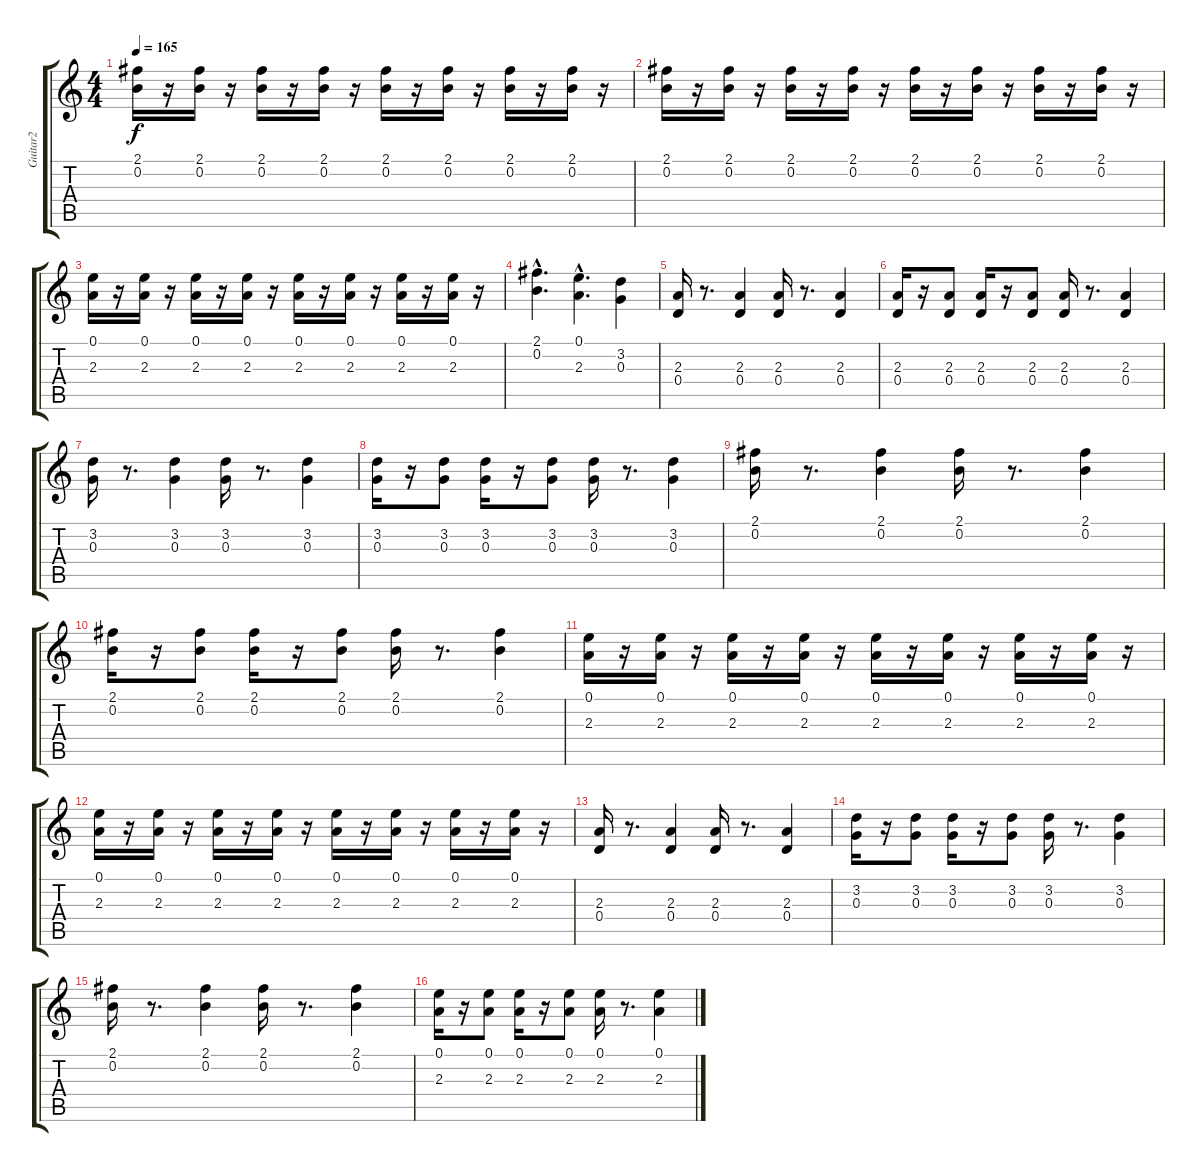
\track ("Guitar2" "Guitar2") {instrument overdrivenguitar}
\staff {score tabs}
\tuning (E4 B3 G3 D3 A2 E2) {hide}
\ts (4 4)
\tempo 165
\clef g2
\ks c
(2.1 0.2).16{dy f} r.16 (2.1 0.2).16 r.16 (2.1 0.2).16 r.16 (2.1 0.2).16 r.16 (2.1 0.2).16 r.16 (2.1 0.2).16 r.16 (2.1 0.2).16 r.16 (2.1 0.2).16 r.16 |
(2.1 0.2).16 r.16 (2.1 0.2).16 r.16 (2.1 0.2).16 r.16 (2.1 0.2).16 r.16 (2.1 0.2).16 r.16 (2.1 0.2).16 r.16 (2.1 0.2).16 r.16 (2.1 0.2).16 r.16 |
(0.1 2.3).16 r.16 (0.1 2.3).16 r.16 (0.1 2.3).16 r.16 (0.1 2.3).16 r.16 (0.1 2.3).16 r.16 (0.1 2.3).16 r.16 (0.1 2.3).16 r.16 (0.1 2.3).16 r.16 |
(2.1{hac} 0.2{hac}).4{d} (0.1{hac} 2.3{hac}).4{d} (3.2 0.3).4 |
(2.3 0.4).16 r.8{d} (2.3 0.4).4 (2.3 0.4).16 r.8{d} (2.3 0.4).4 |
(2.3 0.4).16 r.16 (2.3 0.4).8 (2.3 0.4).16 r.16 (2.3 0.4).8 (2.3 0.4).16 r.8{d} (2.3 0.4).4 |
(3.2 0.3).16 r.8{d} (3.2 0.3).4 (3.2 0.3).16 r.8{d} (3.2 0.3).4 |
(3.2 0.3).16 r.16 (3.2 0.3).8 (3.2 0.3).16 r.16 (3.2 0.3).8 (3.2 0.3).16 r.8{d} (3.2 0.3).4 |
(2.1 0.2).16 r.8{d} (2.1 0.2).4 (2.1 0.2).16 r.8{d} (2.1 0.2).4 |
(2.1 0.2).16 r.16 (2.1 0.2).8 (2.1 0.2).16 r.16 (2.1 0.2).8 (2.1 0.2).16 r.8{d} (2.1 0.2).4 |
(0.1 2.3).16 r.16 (0.1 2.3).16 r.16 (0.1 2.3).16 r.16 (0.1 2.3).16 r.16 (0.1 2.3).16 r.16 (0.1 2.3).16 r.16 (0.1 2.3).16 r.16 (0.1 2.3).16 r.16 |
(0.1 2.3).16 r.16 (0.1 2.3).16 r.16 (0.1 2.3).16 r.16 (0.1 2.3).16 r.16 (0.1 2.3).16 r.16 (0.1 2.3).16 r.16 (0.1 2.3).16 r.16 (0.1 2.3).16 r.16 |
(2.3 0.4).16 r.8{d} (2.3 0.4).4 (2.3 0.4).16 r.8{d} (2.3 0.4).4 |
(3.2 0.3).16 r.16 (3.2 0.3).8 (3.2 0.3).16 r.16 (3.2 0.3).8 (3.2 0.3).16 r.8{d} (3.2 0.3).4 |
(2.1 0.2).16 r.8{d} (2.1 0.2).4 (2.1 0.2).16 r.8{d} (2.1 0.2).4 |
(0.1 2.3).16 r.16 (0.1 2.3).8 (0.1 2.3).16 r.16 (0.1 2.3).8 (0.1 2.3).16 r.8{d} (0.1 2.3).4
